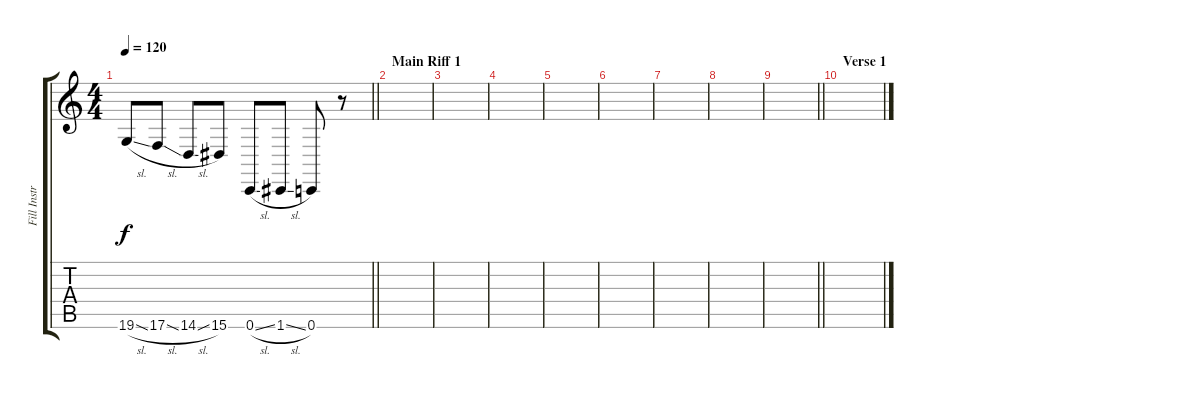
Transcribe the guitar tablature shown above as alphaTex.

\track ("Fill Instrument(1)" "Fill Instr") {instrument lead1square bank 4}
\staff {score tabs}
\tuning (D4 A3 F3 C3 G2 C2) {hide}
\ts (4 4)
\tempo 120
\clef g2
\barLineRight lightlight
\ks c
19.6{sl}.8{dy f} 17.6{sl}.8 14.6{sl}.8 15.6.8 0.6{sl}.8 1.6{sl}.8 0.6.8 r.8 |
\section ("" "Main Riff 1")
|
|
|
|
|
|
|
\barLineRight lightlight
|
\section ("" "Verse 1")
